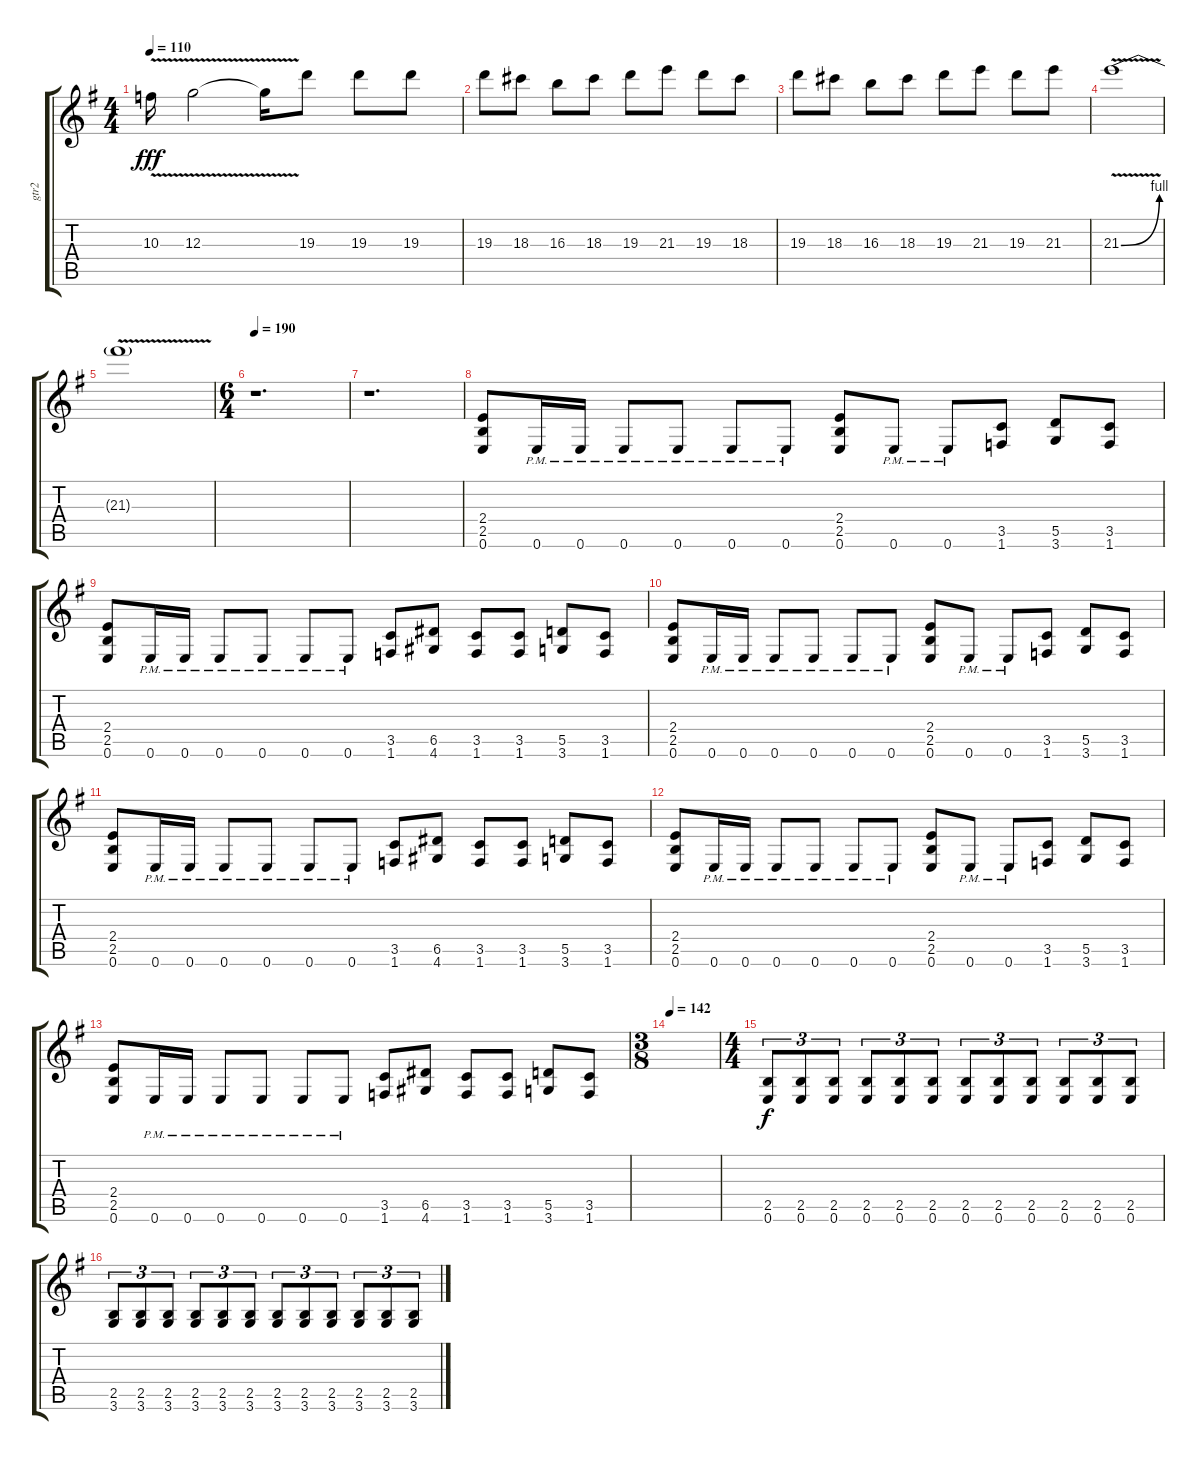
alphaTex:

\track ("gtr2" "gtr2") {instrument overdrivenguitar}
\staff {score tabs}
\tuning (E4 B3 G3 D3 A2 E2) {hide}
\ts (4 4)
\tempo 110
\clef g2
\ks g
10.3{v}.16{dy fff} 12.3{v}.2 12.3{t}.16 19.3.8 19.3.8 19.3.8 |
19.3.8 18.3.8 16.3.8 18.3.8 19.3.8 21.3.8 19.3.8 18.3.8 |
19.3.8 18.3.8 16.3.8 18.3.8 19.3.8 21.3.8 19.3.8 21.3.8 |
21.3{be (bend 0 0 60 4) v}.1 |
21.3{v t}.1 |
\ts (6 4)
\tempo 190
r.1{d} |
r.1{d} |
(2.4 2.5 0.6).8 0.6{pm}.16 0.6{pm}.16 0.6{pm}.8 0.6{pm}.8 0.6{pm}.8 0.6{pm}.8 (2.4 2.5 0.6).8 0.6{pm}.8 0.6{pm}.8 (3.5 1.6).8 (5.5 3.6).8 (3.5 1.6).8 |
(2.4 2.5 0.6).8 0.6{pm}.16 0.6{pm}.16 0.6{pm}.8 0.6{pm}.8 0.6{pm}.8 0.6{pm}.8 (3.5 1.6).8 (6.5 4.6).8 (3.5 1.6).8 (3.5 1.6).8 (5.5 3.6).8 (3.5 1.6).8 |
(2.4 2.5 0.6).8 0.6{pm}.16 0.6{pm}.16 0.6{pm}.8 0.6{pm}.8 0.6{pm}.8 0.6{pm}.8 (2.4 2.5 0.6).8 0.6{pm}.8 0.6{pm}.8 (3.5 1.6).8 (5.5 3.6).8 (3.5 1.6).8 |
(2.4 2.5 0.6).8 0.6{pm}.16 0.6{pm}.16 0.6{pm}.8 0.6{pm}.8 0.6{pm}.8 0.6{pm}.8 (3.5 1.6).8 (6.5 4.6).8 (3.5 1.6).8 (3.5 1.6).8 (5.5 3.6).8 (3.5 1.6).8 |
(2.4 2.5 0.6).8 0.6{pm}.16 0.6{pm}.16 0.6{pm}.8 0.6{pm}.8 0.6{pm}.8 0.6{pm}.8 (2.4 2.5 0.6).8 0.6{pm}.8 0.6{pm}.8 (3.5 1.6).8 (5.5 3.6).8 (3.5 1.6).8 |
(2.4 2.5 0.6).8 0.6{pm}.16 0.6{pm}.16 0.6{pm}.8 0.6{pm}.8 0.6{pm}.8 0.6{pm}.8 (3.5 1.6).8 (6.5 4.6).8 (3.5 1.6).8 (3.5 1.6).8 (5.5 3.6).8 (3.5 1.6).8 |
\ts (3 8)
\tempo 142
|
\ts (4 4)
(2.5 0.6).8{tu (3 2) dy f} (2.5 0.6).8{tu (3 2)} (2.5 0.6).8{tu (3 2)} (2.5 0.6).8{tu (3 2)} (2.5 0.6).8{tu (3 2)} (2.5 0.6).8{tu (3 2)} (2.5 0.6).8{tu (3 2)} (2.5 0.6).8{tu (3 2)} (2.5 0.6).8{tu (3 2)} (2.5 0.6).8{tu (3 2)} (2.5 0.6).8{tu (3 2)} (2.5 0.6).8{tu (3 2)} |
(2.5 3.6).8{tu (3 2)} (2.5 3.6).8{tu (3 2)} (2.5 3.6).8{tu (3 2)} (2.5 3.6).8{tu (3 2)} (2.5 3.6).8{tu (3 2)} (2.5 3.6).8{tu (3 2)} (2.5 3.6).8{tu (3 2)} (2.5 3.6).8{tu (3 2)} (2.5 3.6).8{tu (3 2)} (2.5 3.6).8{tu (3 2)} (2.5 3.6).8{tu (3 2)} (2.5 3.6).8{tu (3 2)}
